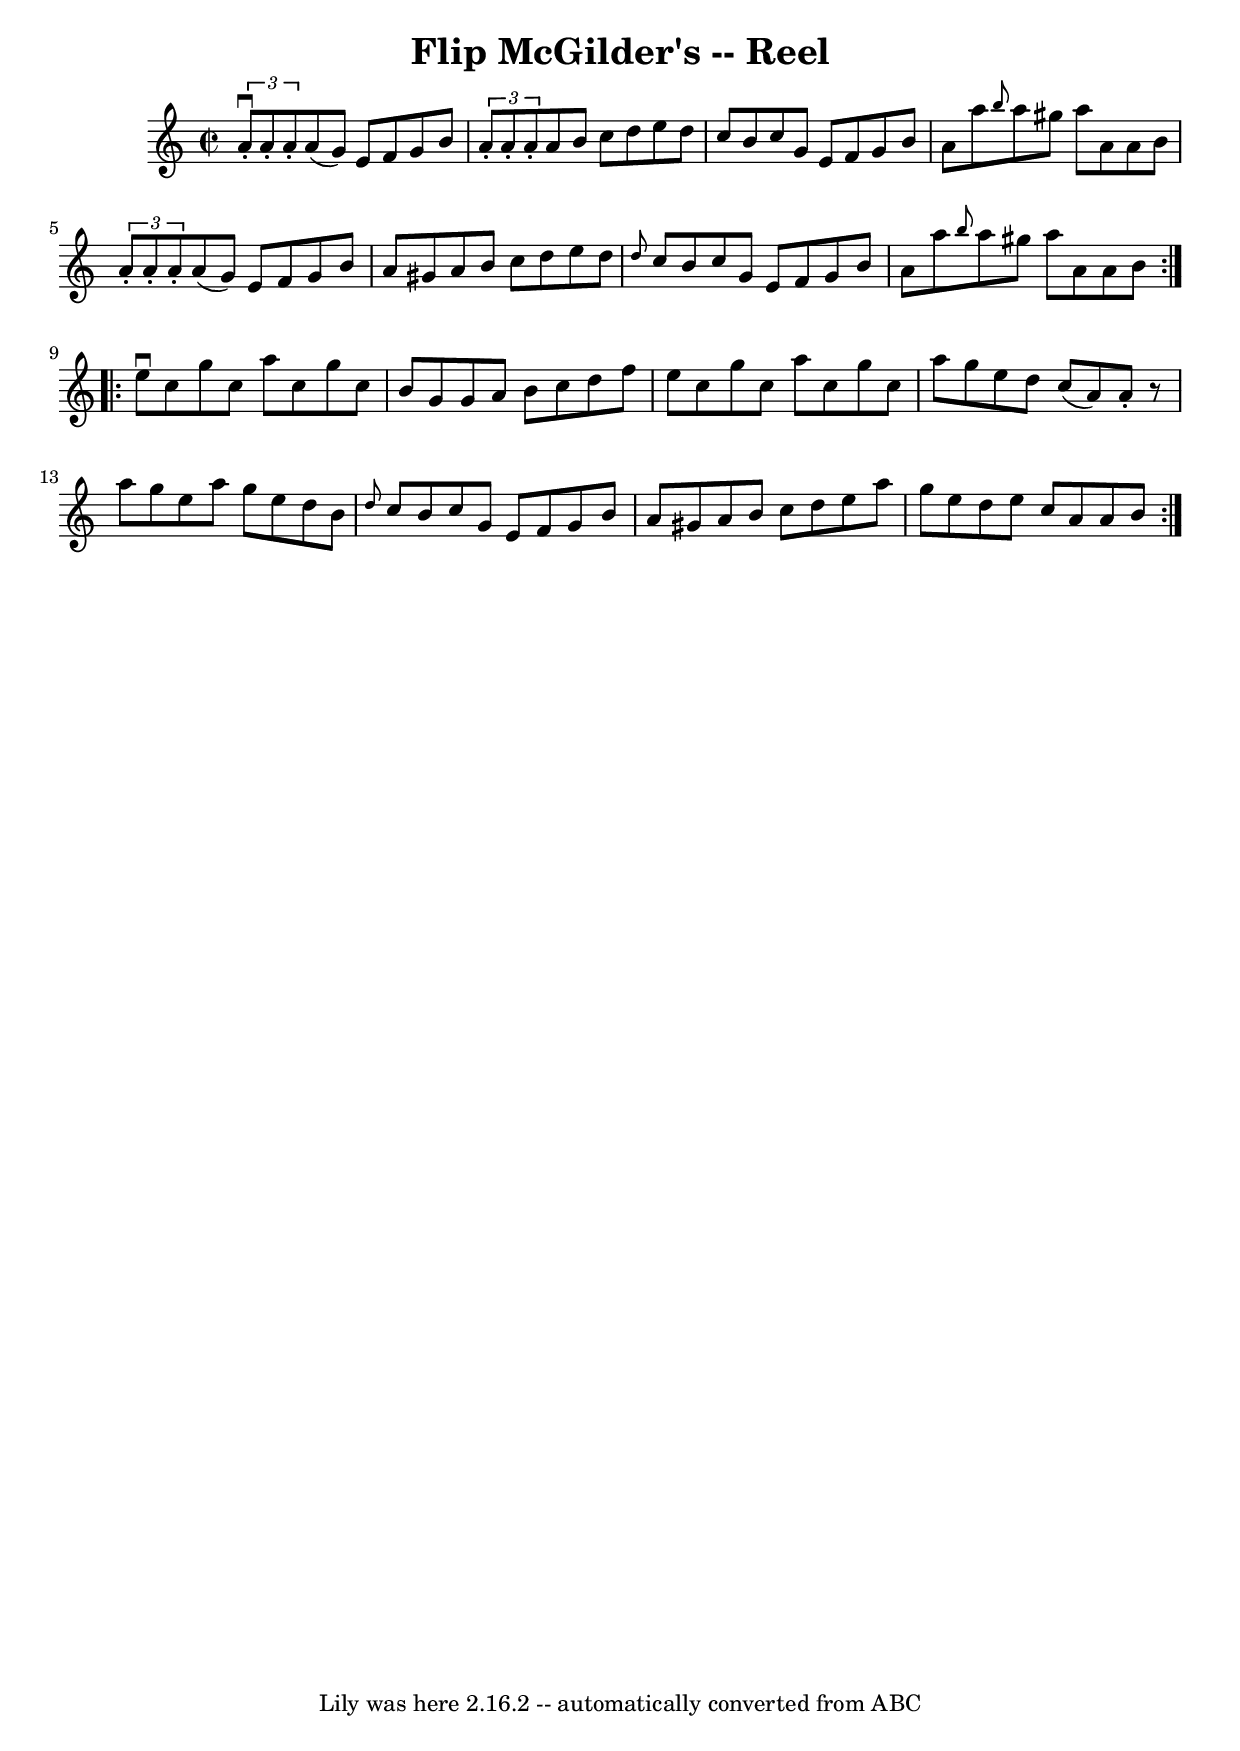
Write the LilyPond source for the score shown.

\version "2.16.2"
\include "Mammoth.ily"
\header {
  %% book = "Ryan's Mammoth Collection"
  crossRefNumber = "1"
  footnotes = "\\\\284"
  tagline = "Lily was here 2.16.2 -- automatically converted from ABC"
  title = "Flip McGilder's -- Reel"

}
voicedefault =  {



  \repeat volta 2 {

    \override Staff.TimeSignature #'style = #'C
    \time 2/2 
    \key a \minor
    \times 2/3 { a'8^\downbow-. a'8 -. a'8 -. 
	       }   
    a'8 (g'8) e'8 f'8 g'8 b'8    |
    \times 2/3 { a'8 -.  
		 a'8 -. a'8 -. 
	       } a'8 b'8 c''8 d''8 e''8 d''8    |
    
    c''8 b'8 c''8 g'8 e'8 f'8 g'8 b'8    |
    a'8    
    a''8  \grace { b''8  
		 } a''8 gis''8 a''8 a'8 a'8 b'8    
    |
    \times 2/3 { a'8 -. a'8 -. a'8 -. 
	       } a'8 (g'8) e'8  
    f'8 g'8 b'8    |
    a'8 gis'8 a'8 b'8 c''8 d''8    
    e''8 d''8    |
    \grace { d''8  
	   } c''8 b'8 c''8 g'8    
    e'8 f'8 g'8 b'8    |
    a'8 a''8  \grace { b''8  
		     } a''8  
    gis''8 a''8 a'8 a'8 b'8    
  }     
  \repeat volta 2 {
    e''8 ^\downbow c''8 g''8 c''8 a''8 c''8 g''8 c''8    |
    
    b'8 g'8 g'8 a'8 b'8 c''8 d''8 f''8    |
    e''8    
    c''8 g''8 c''8 a''8 c''8 g''8 c''8    |
    a''8 g''8 
    e''8 d''8 c''8 (a'8) a'8 -.   r8   |
    a''8 g''8   
    e''8 a''8 g''8 e''8 d''8 b'8    |
    \grace { d''8  
	   }   
    c''8 b'8 c''8 g'8 e'8 f'8 g'8 b'8    |
    a'8    
    gis'8 a'8 b'8 c''8 d''8 e''8 a''8    |
    g''8 e''8  
    d''8 e''8 c''8 a'8 a'8 b'8    
  }   

}

\score{
  <<

    \context Staff="default"
    {
      \voicedefault 
      
    }

  >>
  \layout {
    
  }
  \midi {
  }

}
